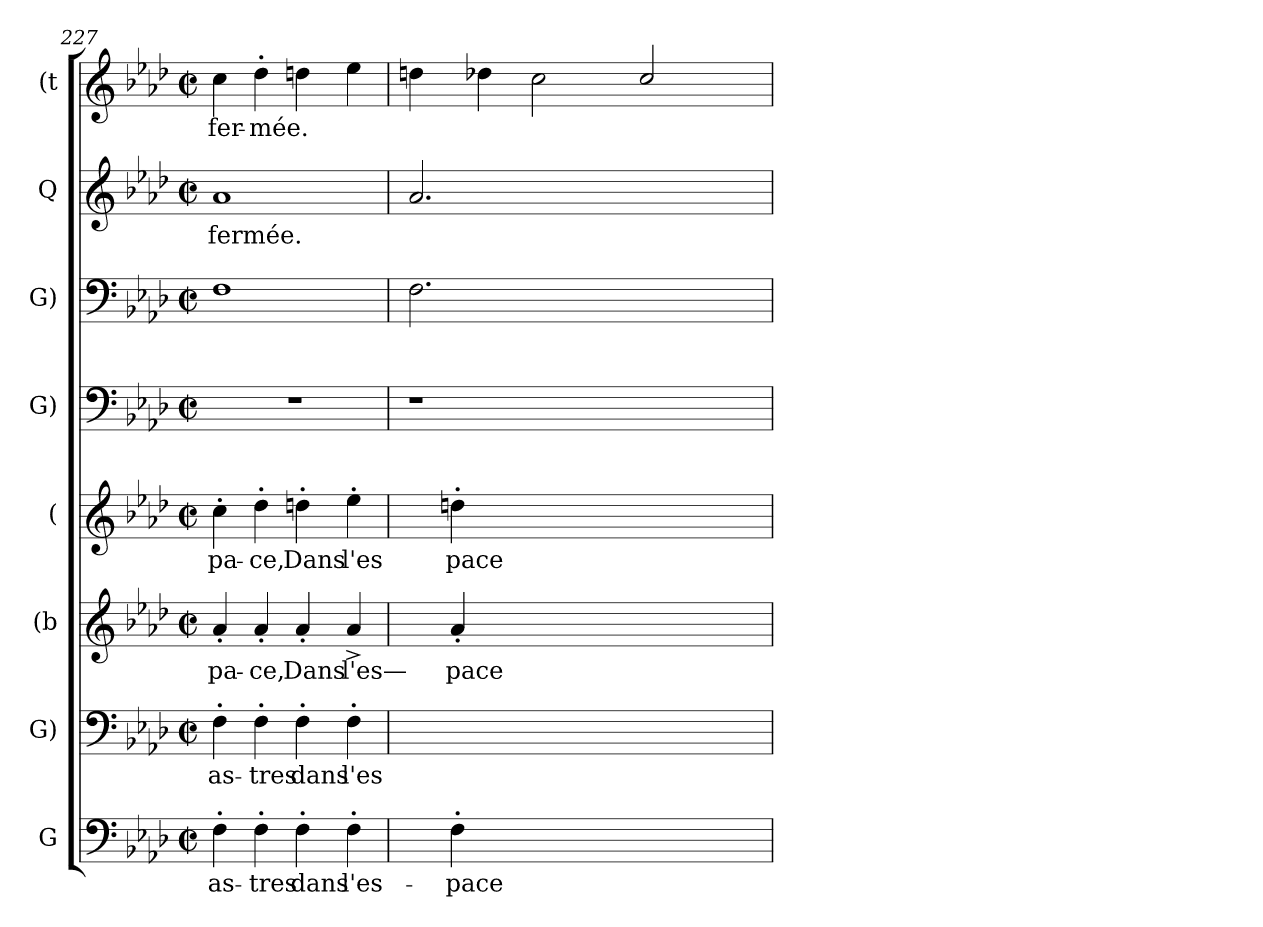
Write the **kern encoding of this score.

**kern	**text	**kern	**text	**kern	**text	**kern	**text	**kern	**kern	**kern	**text	**kern	**text
*part8	*part8	*part7	*part7	*part6	*part6	*part5	*part5	*part4	*part3	*part2	*part2	*part1	*part1
*staff8	*staff8	*staff7	*staff7	*staff6	*staff6	*staff5	*staff5	*staff4	*staff3	*staff2	*staff2	*staff1	*staff1
*I"G	*	*I"G)	*	*I"(b	*	*I"(	*	*I"G)	*I"G)	*I"Q	*	*I"(t	*
*clefF4	*	*clefF4	*	*clefG2	*	*clefG2	*	*clefF4	*clefF4	*clefG2	*	*clefG2	*
*k[b-e-a-d-]	*	*k[b-e-a-d-]	*	*k[b-e-a-d-]	*	*k[b-e-a-d-]	*	*k[b-e-a-d-]	*k[b-e-a-d-]	*k[b-e-a-d-]	*	*k[b-e-a-d-]	*
*M2/2	*	*M2/2	*	*M2/2	*	*M2/2	*	*M2/2	*M2/2	*M2/2	*	*M2/2	*
*met(c|)	*	*met(c|)	*	*met(c|)	*	*met(c|)	*	*met(c|)	*met(c|)	*met(c|)	*	*met(c|)	*
=227	=227	=227	=227	=227	=227	=227	=227	=227	=227	=227	=227	=227	=227
4F'>i\	as-	4F'>i\	as-	4a-'<i/	pa-	4cc'>i\	pa-	1r	1Fi/	1a-i/	fermée.	4cci\	fer-
4F'>i\	tres	4F'>i\	tres	4a-'<i/	ce,	4dd-'>i\	ce,	.	.	.	.	4dd-'>'>i\	mée.
4F'>i\	dans	4F'>i\	dans	4a-'<i/	Dans	4ddn'>i\	Dans	.	.	.	.	4ddni\	.
4F'>i\	l'es-	4F'>i\	l'es	4a-^<i/	l'es—	4ee-'>i\	l'es	.	.	.	.	4ee-i\	.
=228	=228	=228	=228	=228	=228	=228	=228	=228	=228	=228	=228	=228	=228
*	*	*	*	*	*	*	*	*	*	*	*	*^	*
4ryy	.	1ryy	.	4ryy	.	4ryy	.	1r	2.Fi\	2.a-i/	.	4ddni\	2ryy	.
4F'>i\	pace	.	.	4a-'<i/	pace	4ddn'>i\	pace	.	.	.	.	8ryy	.	.
.	.	.	.	.	.	.	.	.	.	.	.	4dd-Xi\	.	.
2ryy	.	.	.	2ryy	.	2ryy	.	.	.	.	.	.	4ryy	.
.	.	.	.	.	.	.	.	.	.	.	.	2ccj\	.	.
.	.	.	.	.	.	.	.	.	4ryy	4ryy	.	.	8ryy	.
.	.	.	.	.	.	.	.	.	.	.	.	.	4ryy	.
1ryy	.	1ryy	.	1ryy	.	1ryy	.	1ryy	1ryy	1ryy	.	.	.	.
.	.	.	.	.	.	.	.	.	.	.	.	4.ryy	2ccZ/	.
.	.	.	.	.	.	.	.	.	.	.	.	2ryy	.	.
.	.	.	.	.	.	.	.	.	.	.	.	.	4.ryy	.
*	*	*	*	*	*	*	*	*	*	*	*	*v	*v	*
=	=	=	=	=	=	=	=	=	=	=	=	=	=
*-	*-	*-	*-	*-	*-	*-	*-	*-	*-	*-	*-	*-	*-
